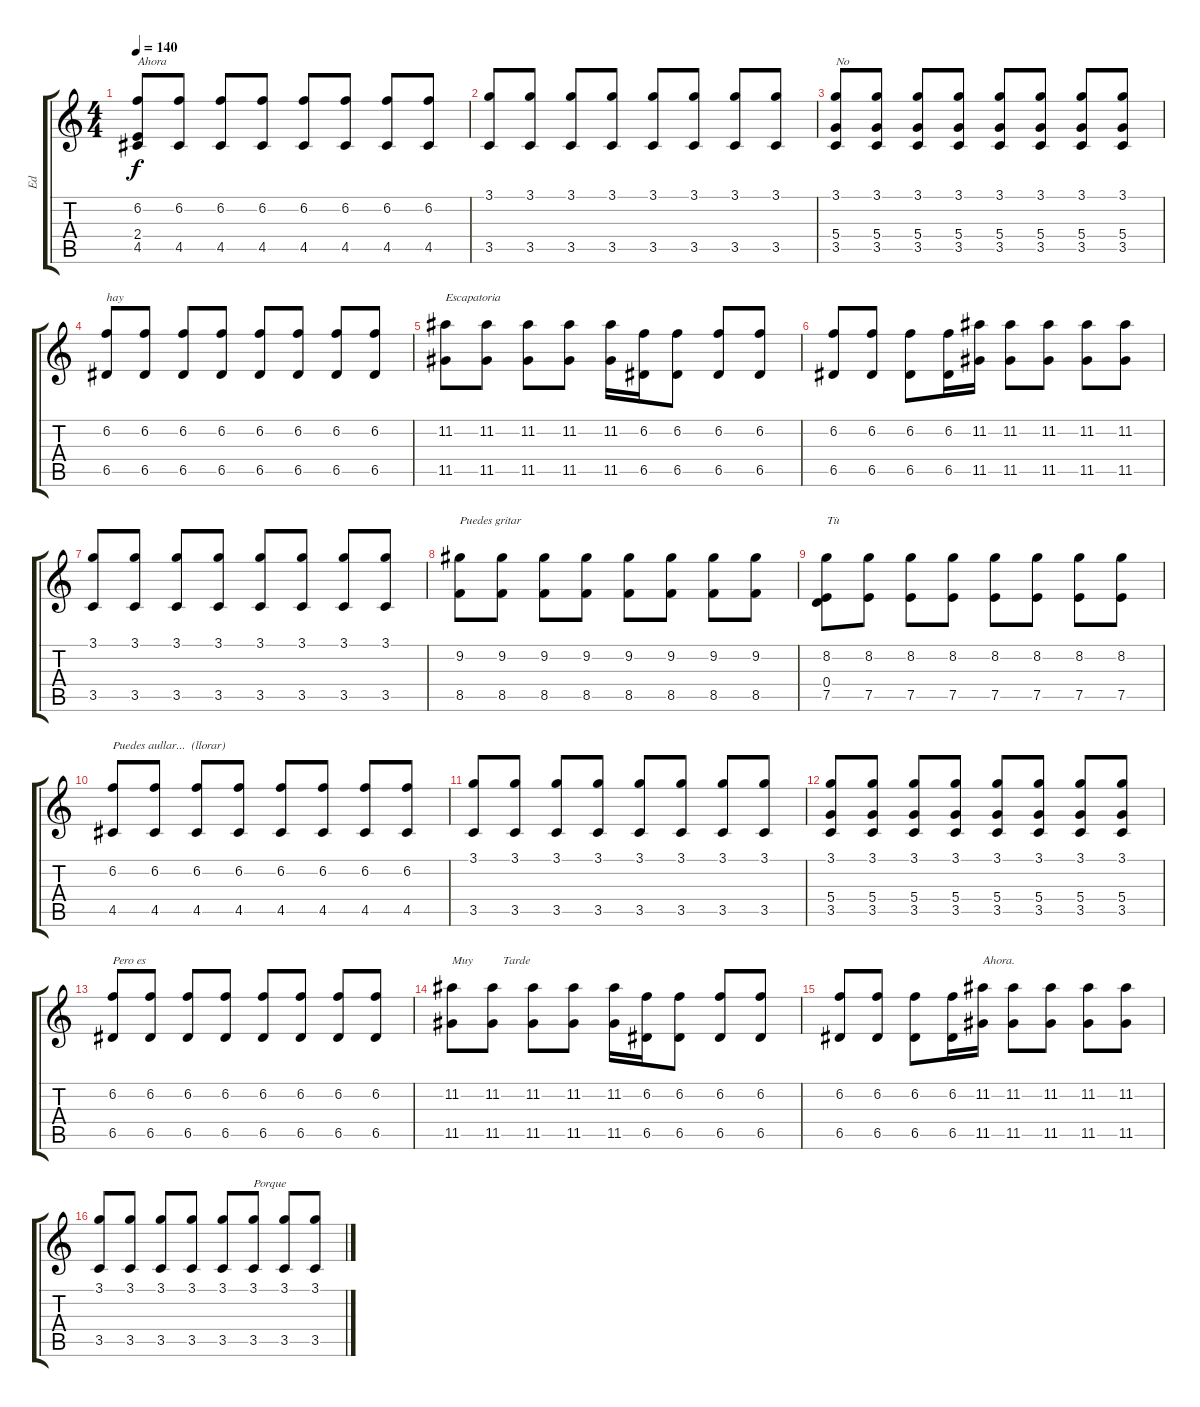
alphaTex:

\track ("Ed" "Ed") {instrument electricguitarjazz}
\staff {score tabs}
\tuning (E4 B3 G3 D3 A2 D2) {hide}
\ts (4 4)
\tempo 140
\clef g2
\ks c
(6.2 2.4{t} 4.5).8{txt "Ahora" dy f} (6.2 4.5).8 (6.2 4.5).8 (6.2 4.5).8 (6.2 4.5).8 (6.2 4.5).8 (6.2 4.5).8 (6.2 4.5).8 |
(3.1 3.5).8 (3.1 3.5).8 (3.1 3.5).8 (3.1 3.5).8 (3.1 3.5).8 (3.1 3.5).8 (3.1 3.5).8 (3.1 3.5).8 |
(3.1 5.4 3.5).8{txt "No "} (3.1 5.4 3.5).8 (3.1 5.4 3.5).8 (3.1 5.4 3.5).8 (3.1 5.4 3.5).8 (3.1 5.4 3.5).8 (3.1 5.4 3.5).8 (3.1 5.4 3.5).8 |
(6.2 6.5).8{txt "hay"} (6.2 6.5).8 (6.2 6.5).8 (6.2 6.5).8 (6.2 6.5).8 (6.2 6.5).8 (6.2 6.5).8 (6.2 6.5).8 |
(11.2 11.5).8{txt "Escapatoria"} (11.2 11.5).8 (11.2 11.5).8 (11.2 11.5).8 (11.2 11.5).16 (6.2 6.5).16 (6.2 6.5).8 (6.2 6.5).8 (6.2 6.5).8 |
(6.2 6.5).8 (6.2 6.5).8 (6.2 6.5).8 (6.2 6.5).16 (11.2 11.5).16 (11.2 11.5).8 (11.2 11.5).8 (11.2 11.5).8 (11.2 11.5).8 |
(3.1 3.5).8 (3.1 3.5).8 (3.1 3.5).8 (3.1 3.5).8 (3.1 3.5).8 (3.1 3.5).8 (3.1 3.5).8 (3.1 3.5).8 |
(9.2 8.5).8{txt "Puedes gritar "} (9.2 8.5).8 (9.2 8.5).8 (9.2 8.5).8 (9.2 8.5).8 (9.2 8.5).8 (9.2 8.5).8 (9.2 8.5).8 |
(8.2 0.4 7.5).8{txt "Tù"} (8.2 7.5).8 (8.2 7.5).8 (8.2 7.5).8 (8.2 7.5).8 (8.2 7.5).8 (8.2 7.5).8 (8.2 7.5).8 |
(6.2 4.5).8{txt "Puedes aullar...  (llorar)"} (6.2 4.5).8 (6.2 4.5).8 (6.2 4.5).8 (6.2 4.5).8 (6.2 4.5).8 (6.2 4.5).8 (6.2 4.5).8 |
(3.1 3.5).8 (3.1 3.5).8 (3.1 3.5).8 (3.1 3.5).8 (3.1 3.5).8 (3.1 3.5).8 (3.1 3.5).8 (3.1 3.5).8 |
(3.1 5.4 3.5).8 (3.1 5.4 3.5).8 (3.1 5.4 3.5).8 (3.1 5.4 3.5).8 (3.1 5.4 3.5).8 (3.1 5.4 3.5).8 (3.1 5.4 3.5).8 (3.1 5.4 3.5).8 |
(6.2 6.5).8{txt "Pero es"} (6.2 6.5).8 (6.2 6.5).8 (6.2 6.5).8 (6.2 6.5).8 (6.2 6.5).8 (6.2 6.5).8 (6.2 6.5).8 |
(11.2 11.5).8{txt "Muy          Tarde"} (11.2 11.5).8 (11.2 11.5).8 (11.2 11.5).8 (11.2 11.5).16 (6.2 6.5).16 (6.2 6.5).8 (6.2 6.5).8 (6.2 6.5).8 |
(6.2 6.5).8 (6.2 6.5).8 (6.2 6.5).8 (6.2 6.5).16 (11.2 11.5).16{txt "Ahora."} (11.2 11.5).8 (11.2 11.5).8 (11.2 11.5).8 (11.2 11.5).8 |
(3.1 3.5).8 (3.1 3.5).8 (3.1 3.5).8 (3.1 3.5).8 (3.1 3.5).8 (3.1 3.5).8{txt "Porque"} (3.1 3.5).8 (3.1 3.5).8
